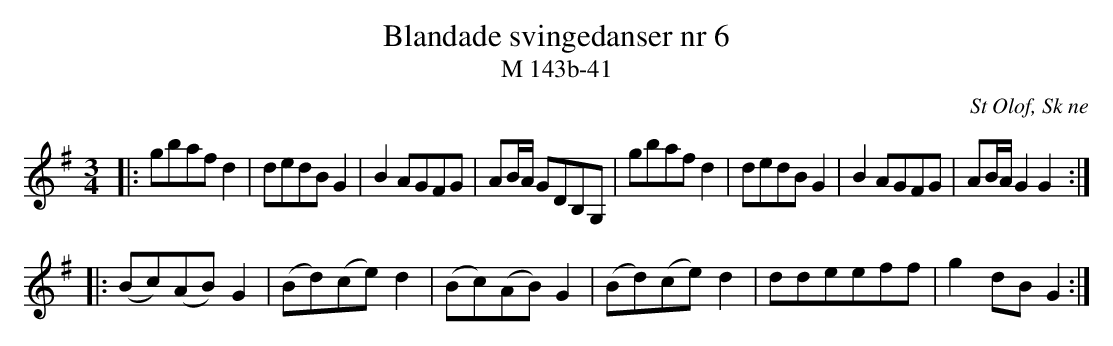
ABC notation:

X:1
T:Blandade svingedanser nr 6
T:M 143b-41
O:St Olof, Sk ne
M:3/4
L:1/8
Q:108
K:G
|: gbaf d2 | dedB G2 | B2 AGFG | AB/A/ GDB,G, | gbaf d2 | dedB G2 | B2 AGFG | AB/A/ G2 G2 :|
|: (Bc)(AB) G2 | (Bd)(ce) d2 | (Bc)(AB) G2 | (Bd)(ce) d2 | ddeeff | g2 dB G2 :|
